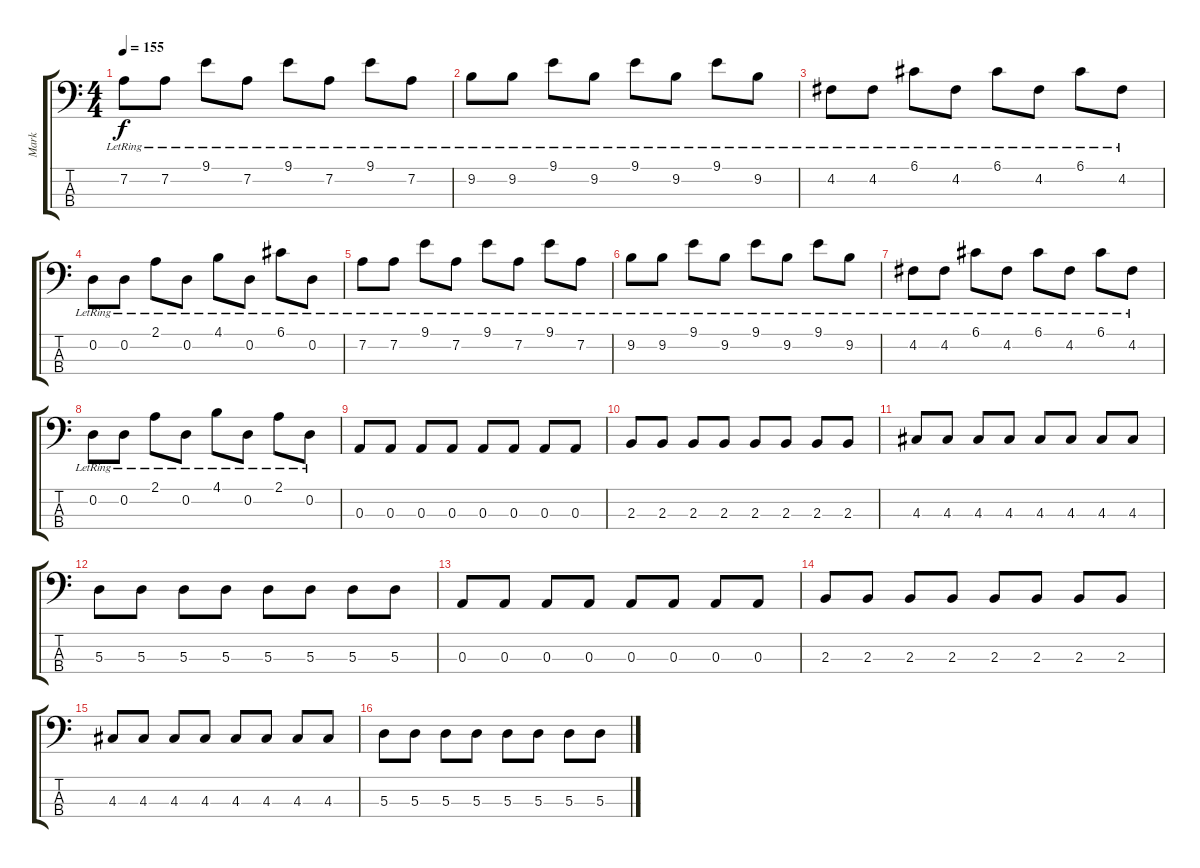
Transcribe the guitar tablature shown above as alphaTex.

\track ("Mark" "Mark") {instrument electricbassfinger}
\staff {score tabs}
\tuning (G2 D2 A1 E1) {hide}
\ts (4 4)
\tempo 155
\clef f4
\ks c
7.2{lr}.8{dy f} 7.2{lr}.8 9.1{lr}.8 7.2{lr}.8 9.1{lr}.8 7.2{lr}.8 9.1{lr}.8 7.2{lr}.8 |
9.2{lr}.8 9.2{lr}.8 9.1{lr}.8 9.2{lr}.8 9.1{lr}.8 9.2{lr}.8 9.1{lr}.8 9.2{lr}.8 |
4.2{lr}.8 4.2{lr}.8 6.1{lr}.8 4.2{lr}.8 6.1{lr}.8 4.2{lr}.8 6.1{lr}.8 4.2{lr}.8 |
0.2{lr}.8 0.2{lr}.8 2.1{lr}.8 0.2{lr}.8 4.1{lr}.8 0.2{lr}.8 6.1{lr}.8 0.2{lr}.8 |
7.2{lr}.8 7.2{lr}.8 9.1{lr}.8 7.2{lr}.8 9.1{lr}.8 7.2{lr}.8 9.1{lr}.8 7.2{lr}.8 |
9.2{lr}.8 9.2{lr}.8 9.1{lr}.8 9.2{lr}.8 9.1{lr}.8 9.2{lr}.8 9.1{lr}.8 9.2{lr}.8 |
4.2{lr}.8 4.2{lr}.8 6.1{lr}.8 4.2{lr}.8 6.1{lr}.8 4.2{lr}.8 6.1{lr}.8 4.2{lr}.8 |
0.2{lr}.8 0.2{lr}.8 2.1{lr}.8 0.2{lr}.8 4.1{lr}.8 0.2{lr}.8 2.1{lr}.8 0.2{lr}.8 |
0.3.8 0.3.8 0.3.8 0.3.8 0.3.8 0.3.8 0.3.8 0.3.8 |
2.3.8 2.3.8 2.3.8 2.3.8 2.3.8 2.3.8 2.3.8 2.3.8 |
4.3.8 4.3.8 4.3.8 4.3.8 4.3.8 4.3.8 4.3.8 4.3.8 |
5.3.8 5.3.8 5.3.8 5.3.8 5.3.8 5.3.8 5.3.8 5.3.8 |
0.3.8 0.3.8 0.3.8 0.3.8 0.3.8 0.3.8 0.3.8 0.3.8 |
2.3.8 2.3.8 2.3.8 2.3.8 2.3.8 2.3.8 2.3.8 2.3.8 |
4.3.8 4.3.8 4.3.8 4.3.8 4.3.8 4.3.8 4.3.8 4.3.8 |
5.3.8 5.3.8 5.3.8 5.3.8 5.3.8 5.3.8 5.3.8 5.3.8
